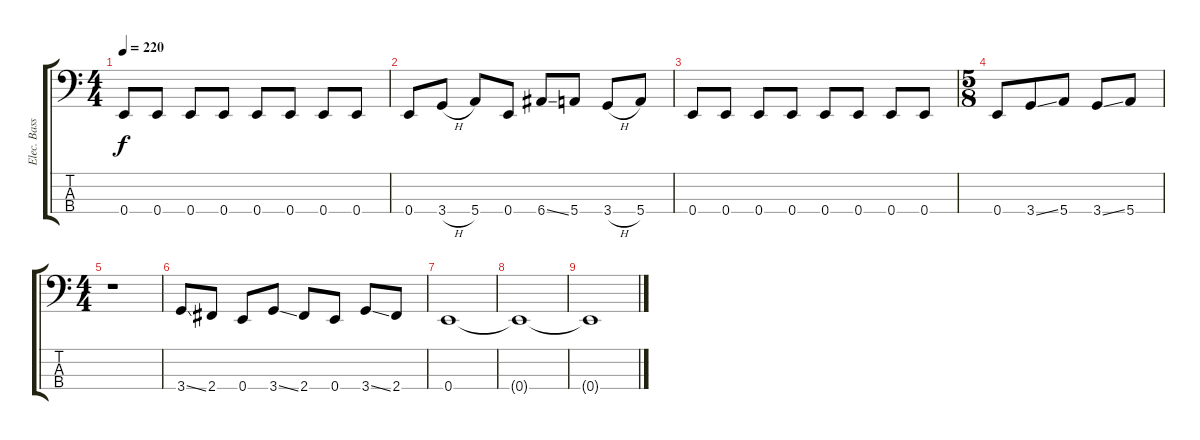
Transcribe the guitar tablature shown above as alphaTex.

\track ("Elec. Bass" "Elec. Bass") {instrument electricbasspick}
\staff {score tabs}
\tuning (G2 D2 A1 E1) {hide}
\ts (4 4)
\tempo 220
\clef f4
\ks c
0.4.8{dy f} 0.4.8 0.4.8 0.4.8 0.4.8 0.4.8 0.4.8 0.4.8 |
0.4.8 3.4{h}.8 5.4.8 0.4.8 6.4{ss}.8 5.4.8 3.4{h}.8 5.4.8 |
0.4.8 0.4.8 0.4.8 0.4.8 0.4.8 0.4.8 0.4.8 0.4.8 |
\ts (5 8)
0.4.8 3.4{ss}.8 5.4.8 3.4{ss}.8 5.4.8 |
\ts (4 4)
r.1 |
3.4{ss}.8 2.4.8 0.4.8 3.4{ss}.8 2.4.8 0.4.8 3.4{ss}.8 2.4.8 |
0.4.1 |
0.4{t}.1 |
0.4{t}.1
